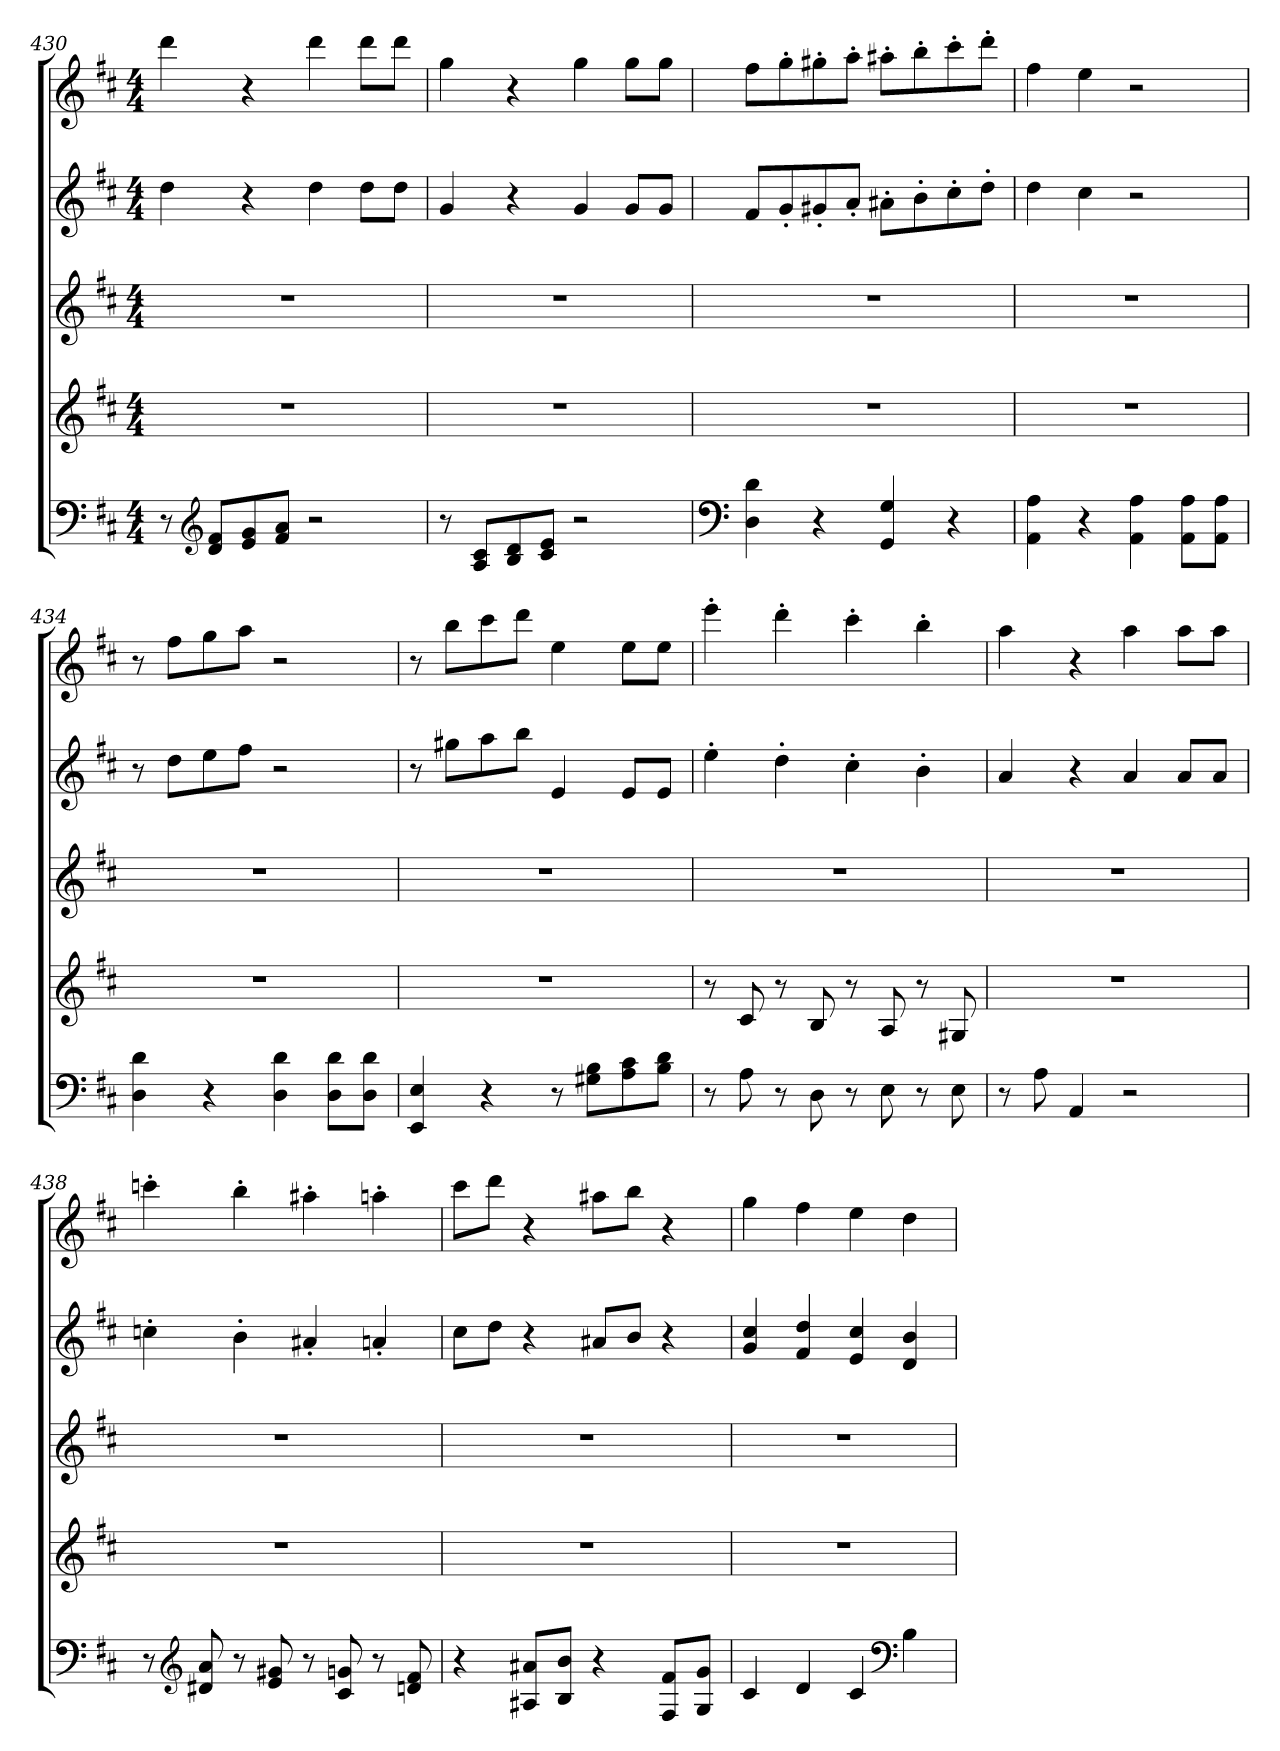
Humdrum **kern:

**kern	**kern	**kern	**kern	**kern
*part5	*part4	*part3	*part2	*part1
*staff5	*staff4	*staff3	*staff2	*staff1
*clefF4	*clefG2	*clefG2	*clefG2	*clefG2
*k[f#c#]	*k[f#c#]	*k[f#c#]	*k[f#c#]	*k[f#c#]
*M4/4	*M4/4	*M4/4	*M4/4	*M4/4
*MM136	*MM136	*MM136	*MM136	*MM136
=430	=430	=430	=430	=430
8r	1r	1r	4dd\	4ddd\
*clefG2	*	*	*	*
8d/ 8f#/L	.	.	.	.
8e/ 8g/	.	.	4r	4r
8f#/ 8a/J	.	.	.	.
2r	.	.	4dd\	4ddd\
.	.	.	8dd\L	8ddd\L
.	.	.	8dd\J	8ddd\J
!!LO:PB:g=z
=431	=431	=431	=431	=431
*	*	*	*	*MM136
8r	1r	1r	4g/	4gg\
8A/ 8c#/L	.	.	.	.
8B/ 8d/	.	.	4r	4r
8c#/ 8e/J	.	.	.	.
2r	.	.	4g/	4gg\
.	.	.	8g/L	8gg\L
.	.	.	8g/J	8gg\J
=432	=432	=432	=432	=432
*clefF4	*	*	*	*
*	*	*	*	*MM136
4D\ 4d\	1r	1r	8f#/L	8ff#\L
.	.	.	8g'/	8gg'\
4r	.	.	8g#X'/	8gg#X'\
.	.	.	8a'/J	8aa'\J
4GG/ 4G/	.	.	8a#X'\L	8aa#X'\L
.	.	.	8b'\	8bb'\
4r	.	.	8cc#'\	8ccc#'\
.	.	.	8dd'\J	8ddd'\J
=433	=433	=433	=433	=433
4AA\ 4A\	1r	1r	4dd\	4ff#\
4r	.	.	4cc#\	4ee\
*	*	*	*	*MM136
4AA\ 4A\	.	.	2r	2r
8AA\ 8A\L	.	.	.	.
8AA\ 8A\J	.	.	.	.
=434	=434	=434	=434	=434
*	*	*	*	*MM136
4D\ 4d\	1r	1r	8r	8r
.	.	.	8dd\L	8ff#\L
4r	.	.	8ee\	8gg\
.	.	.	8ff#\J	8aa\J
4D\ 4d\	.	.	2r	2r
8D\ 8d\L	.	.	.	.
8D\ 8d\J	.	.	.	.
!!LO:LB:g=z
=435	=435	=435	=435	=435
*	*	*	*	*MM136
4EE/ 4E/	1r	1r	8r	8r
.	.	.	8gg#X\L	8bb\L
4r	.	.	8aa\	8ccc#\
.	.	.	8bb\J	8ddd\J
8r	.	.	4e/	4ee\
8G#X\ 8B\L	.	.	.	.
8A\ 8c#\	.	.	8e/L	8ee\L
8B\ 8d\J	.	.	8e/J	8ee\J
=436	=436	=436	=436	=436
*	*	*	*	*MM136
8r	8r	1r	4ee'\	4eee'\
8A\	8c#/	.	.	.
8r	8r	.	4dd'\	4ddd'\
8D\	8B/	.	.	.
8r	8r	.	4cc#'\	4ccc#'\
8E\	8A/	.	.	.
8r	8r	.	4b'\	4bb'\
8E\	8G#X/	.	.	.
=437	=437	=437	=437	=437
8r	1r	1r	4a/	4aa\
8A\	.	.	.	.
4AA/	.	.	4r	4r
*	*	*	*	*MM136
2r	.	.	4a/	4aa\
.	.	.	8a/L	8aa\L
.	.	.	8a/J	8aa\J
!!LO:PB:g=z
=438	=438	=438	=438	=438
*	*	*	*	*MM136
8r	1r	1r	4ccn'\	4cccn'\
*clefG2	*	*	*	*
8d#X/ 8a/	.	.	.	.
8r	.	.	4b'\	4bb'\
8e/ 8g#X/	.	.	.	.
8r	.	.	4a#X'/	4aa#X'\
8c#/ 8gn/	.	.	.	.
8r	.	.	4an'/	4aan'\
8dn/ 8f#/	.	.	.	.
=439	=439	=439	=439	=439
*	*	*	*	*MM136
4r	1r	1r	8cc#\L	8ccc#\L
.	.	.	8dd\J	8ddd\J
8A#X/ 8a#X/L	.	.	4r	4r
8B/ 8b/J	.	.	.	.
*	*	*	*	*MM136
4r	.	.	8a#X/L	8aa#X\L
.	.	.	8b/J	8bb\J
8F#/ 8f#/L	.	.	4r	4r
8G/ 8g/J	.	.	.	.
=440	=440	=440	=440	=440
*	*	*	*	*MM136
4c#/	1r	1r	4g/ 4cc#/	4gg\
4d/	.	.	4f#/ 4dd/	4ff#\
4c#/	.	.	4e/ 4cc#/	4ee\
*clefF4	*	*	*	*
4B\	.	.	4d/ 4b/	4dd\
=	=	=	=	=
*-	*-	*-	*-	*-
